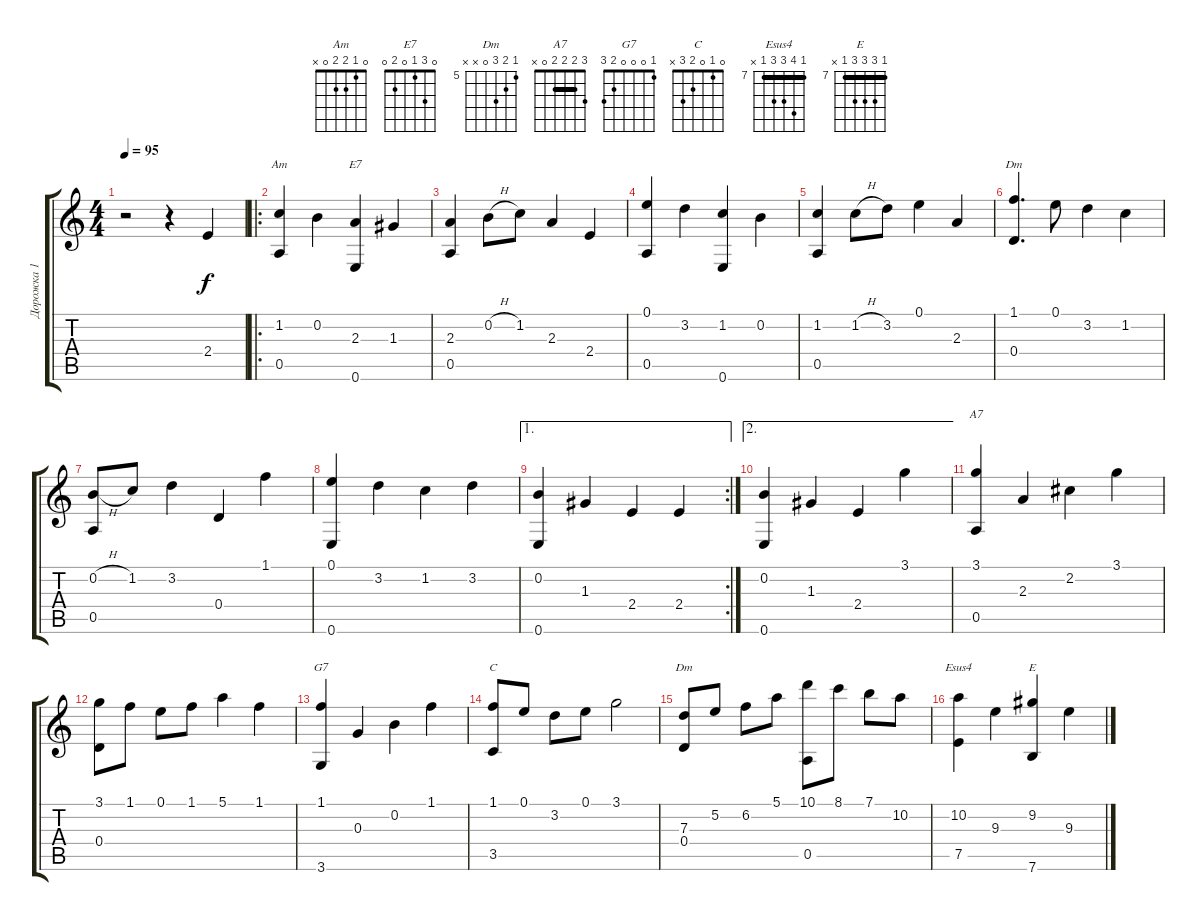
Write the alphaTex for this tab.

\track ("Дорожка 1" "Дорожка 1") {instrument acousticguitarnylon}
\staff {score tabs}
\tuning (E4 B3 G3 D3 A2 E2) {hide}
\chord ("Am" 0 1 2 2 0 x)
\chord ("E7" 0 3 1 0 2 0)
\chord ("Dm" 1 3 2 0 x x)
\chord ("A7" 3 2 2 2 0 x) {barre 2}
\chord ("G7" 1 0 0 0 2 3)
\chord ("C" 0 1 0 2 3 x)
\chord ("Dm" 5 6 7 0 x x) {firstfret 5}
\chord ("Esus4" 7 10 9 9 7 x) {firstfret 7 barre 7}
\chord ("E" 7 9 9 9 7 x) {firstfret 7 barre 7}
\ts (4 4)
\tempo 95
\clef g2
\ks c
r.2{dy f instrument acousticguitarnylon} r.4 2.4.4 |
\ro
(1.2 0.5).4{ch "Am"} 0.2.4 (2.3 0.6).4{ch "E7"} 1.3.4 |
(2.3 0.5).4 0.2{h}.8 1.2.8 2.3.4 2.4.4 |
(0.1 0.5).4 3.2.4 (1.2 0.6).4 0.2.4 |
(1.2 0.5).4 1.2{h}.8 3.2.8 0.1.4 2.3.4 |
(1.1 0.4).4{d ch "Dm"} 0.1.8 3.2.4 1.2.4 |
(0.2{h} 0.5).8 1.2.8 3.2.4 0.4.4 1.1.4 |
(0.1 0.6).4 3.2.4 1.2.4 3.2.4 |
\ae 1
\rc 2
(0.2 0.6).4 1.3.4 2.4.4 2.4.4 |
\ae 2
(0.2 0.6).4 1.3.4 2.4.4 3.1.4 |
(3.1 0.5).4{ch "A7"} 2.3.4 2.2.4 3.1.4 |
(3.1 0.4).8 1.1.8 0.1.8 1.1.8 5.1.4 1.1.4 |
(1.1 3.6).4{ch "G7"} 0.3.4 0.2.4 1.1.4 |
(1.1 3.5).8{ch "C"} 0.1.8 3.2.8 0.1.8 3.1.2 |
(7.3 0.4).8{ch "Dm"} 5.2.8 6.2.8 5.1.8 (10.1 0.5).8 8.1.8 7.1.8 10.2.8 |
(10.2 7.5).4{ch "Esus4"} 9.3.4 (9.2 7.6).4{ch "E"} 9.3.4
